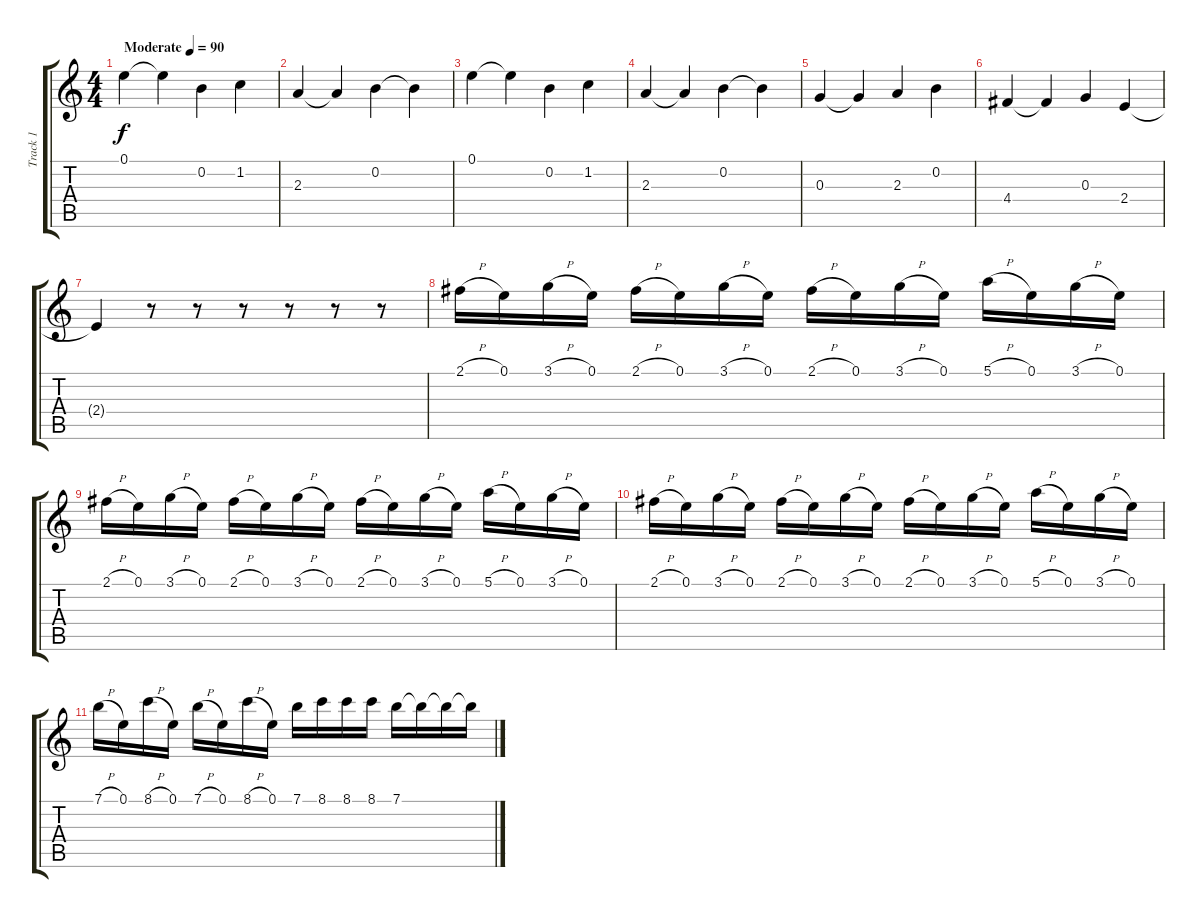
\track ("Track 1" "Track 1") {instrument distortionguitar}
\staff {score tabs}
\tuning (E4 B3 G3 D3 A2 E2) {hide}
\ts (4 4)
\tempo (90 "Moderate")
\clef g2
\ks c
0.1.4{dy f instrument distortionguitar} 0.1{t}.4 0.2.4 1.2.4 |
2.3.4 2.3{t}.4 0.2.4 0.2{t}.4 |
0.1.4 0.1{t}.4 0.2.4 1.2.4 |
2.3.4 2.3{t}.4 0.2.4 0.2{t}.4 |
0.3.4 0.3{t}.4 2.3.4 0.2.4 |
4.4.4 4.4{t}.4 0.3.4 2.4.4 |
2.4{t}.4 r.8 r.8 r.8 r.8 r.8 r.8 |
2.1{h}.16 0.1.16 3.1{h}.16 0.1.16 2.1{h}.16 0.1.16 3.1{h}.16 0.1.16 2.1{h}.16 0.1.16 3.1{h}.16 0.1.16 5.1{h}.16 0.1.16 3.1{h}.16 0.1.16 |
2.1{h}.16 0.1.16 3.1{h}.16 0.1.16 2.1{h}.16 0.1.16 3.1{h}.16 0.1.16 2.1{h}.16 0.1.16 3.1{h}.16 0.1.16 5.1{h}.16 0.1.16 3.1{h}.16 0.1.16 |
2.1{h}.16 0.1.16 3.1{h}.16 0.1.16 2.1{h}.16 0.1.16 3.1{h}.16 0.1.16 2.1{h}.16 0.1.16 3.1{h}.16 0.1.16 5.1{h}.16 0.1.16 3.1{h}.16 0.1.16 |
7.1{h}.16 0.1.16 8.1{h}.16 0.1.16 7.1{h}.16 0.1.16 8.1{h}.16 0.1.16 7.1.16 8.1.16 8.1.16 8.1.16 7.1.16 7.1{t}.16 7.1{t}.16 7.1{t}.16
